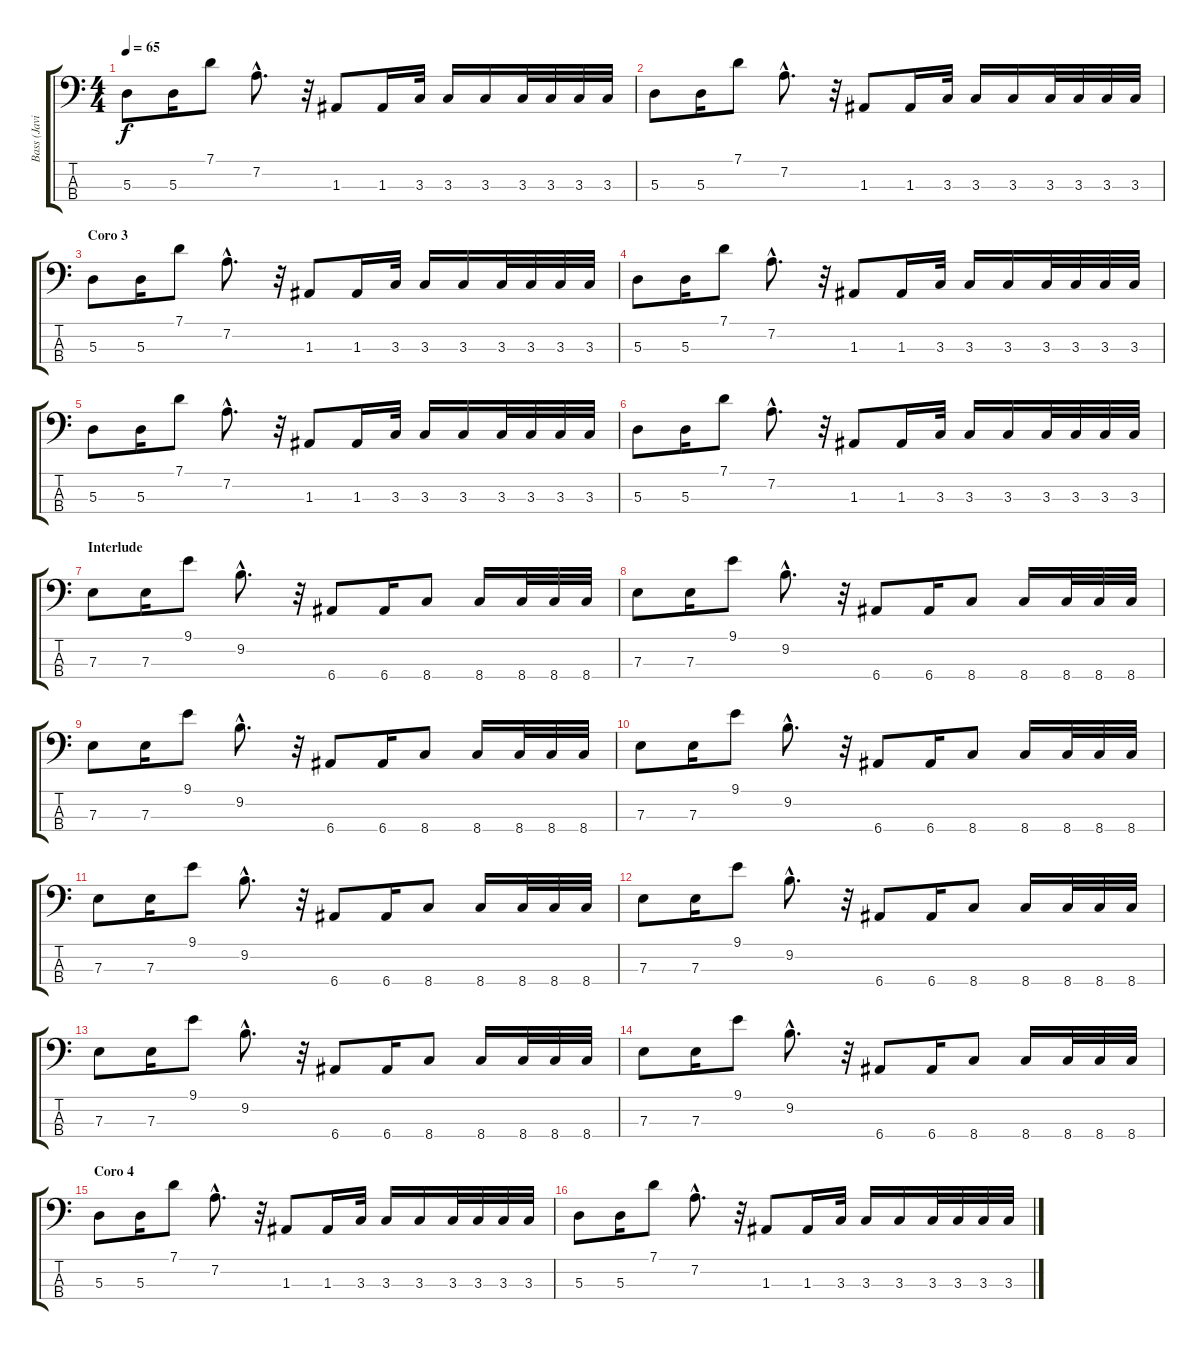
\track ("Bass (Javier)" "Bass (Javi") {instrument electricbassfinger}
\staff {score tabs}
\tuning (G2 D2 A1 E1) {hide}
\ts (4 4)
\tempo 65
\clef f4
\ks c
5.3.8{dy f} 5.3.16 7.1.8 7.2{hac}.8{d} r.32 1.3.8 1.3.16 3.3.32 3.3.16 3.3.16 3.3.32 3.3.32 3.3.32 3.3.32 |
5.3.8 5.3.16 7.1.8 7.2{hac}.8{d} r.32 1.3.8 1.3.16 3.3.32 3.3.16 3.3.16 3.3.32 3.3.32 3.3.32 3.3.32 |
\section ("" "Coro 3")
5.3.8 5.3.16 7.1.8 7.2{hac}.8{d} r.32 1.3.8 1.3.16 3.3.32 3.3.16 3.3.16 3.3.32 3.3.32 3.3.32 3.3.32 |
5.3.8 5.3.16 7.1.8 7.2{hac}.8{d} r.32 1.3.8 1.3.16 3.3.32 3.3.16 3.3.16 3.3.32 3.3.32 3.3.32 3.3.32 |
5.3.8 5.3.16 7.1.8 7.2{hac}.8{d} r.32 1.3.8 1.3.16 3.3.32 3.3.16 3.3.16 3.3.32 3.3.32 3.3.32 3.3.32 |
5.3.8 5.3.16 7.1.8 7.2{hac}.8{d} r.32 1.3.8 1.3.16 3.3.32 3.3.16 3.3.16 3.3.32 3.3.32 3.3.32 3.3.32 |
\section ("" "Interlude")
7.3.8 7.3.16 9.1.8 9.2{hac}.8{d} r.32 6.4.8 6.4.16 8.4.8 8.4.16 8.4.32 8.4.32 8.4.32 |
7.3.8 7.3.16 9.1.8 9.2{hac}.8{d} r.32 6.4.8 6.4.16 8.4.8 8.4.16 8.4.32 8.4.32 8.4.32 |
7.3.8 7.3.16 9.1.8 9.2{hac}.8{d} r.32 6.4.8 6.4.16 8.4.8 8.4.16 8.4.32 8.4.32 8.4.32 |
7.3.8 7.3.16 9.1.8 9.2{hac}.8{d} r.32 6.4.8 6.4.16 8.4.8 8.4.16 8.4.32 8.4.32 8.4.32 |
7.3.8 7.3.16 9.1.8 9.2{hac}.8{d} r.32 6.4.8 6.4.16 8.4.8 8.4.16 8.4.32 8.4.32 8.4.32 |
7.3.8 7.3.16 9.1.8 9.2{hac}.8{d} r.32 6.4.8 6.4.16 8.4.8 8.4.16 8.4.32 8.4.32 8.4.32 |
7.3.8 7.3.16 9.1.8 9.2{hac}.8{d} r.32 6.4.8 6.4.16 8.4.8 8.4.16 8.4.32 8.4.32 8.4.32 |
7.3.8 7.3.16 9.1.8 9.2{hac}.8{d} r.32 6.4.8 6.4.16 8.4.8 8.4.16 8.4.32 8.4.32 8.4.32 |
\section ("" "Coro 4")
5.3.8 5.3.16 7.1.8 7.2{hac}.8{d} r.32 1.3.8 1.3.16 3.3.32 3.3.16 3.3.16 3.3.32 3.3.32 3.3.32 3.3.32 |
5.3.8 5.3.16 7.1.8 7.2{hac}.8{d} r.32 1.3.8 1.3.16 3.3.32 3.3.16 3.3.16 3.3.32 3.3.32 3.3.32 3.3.32
